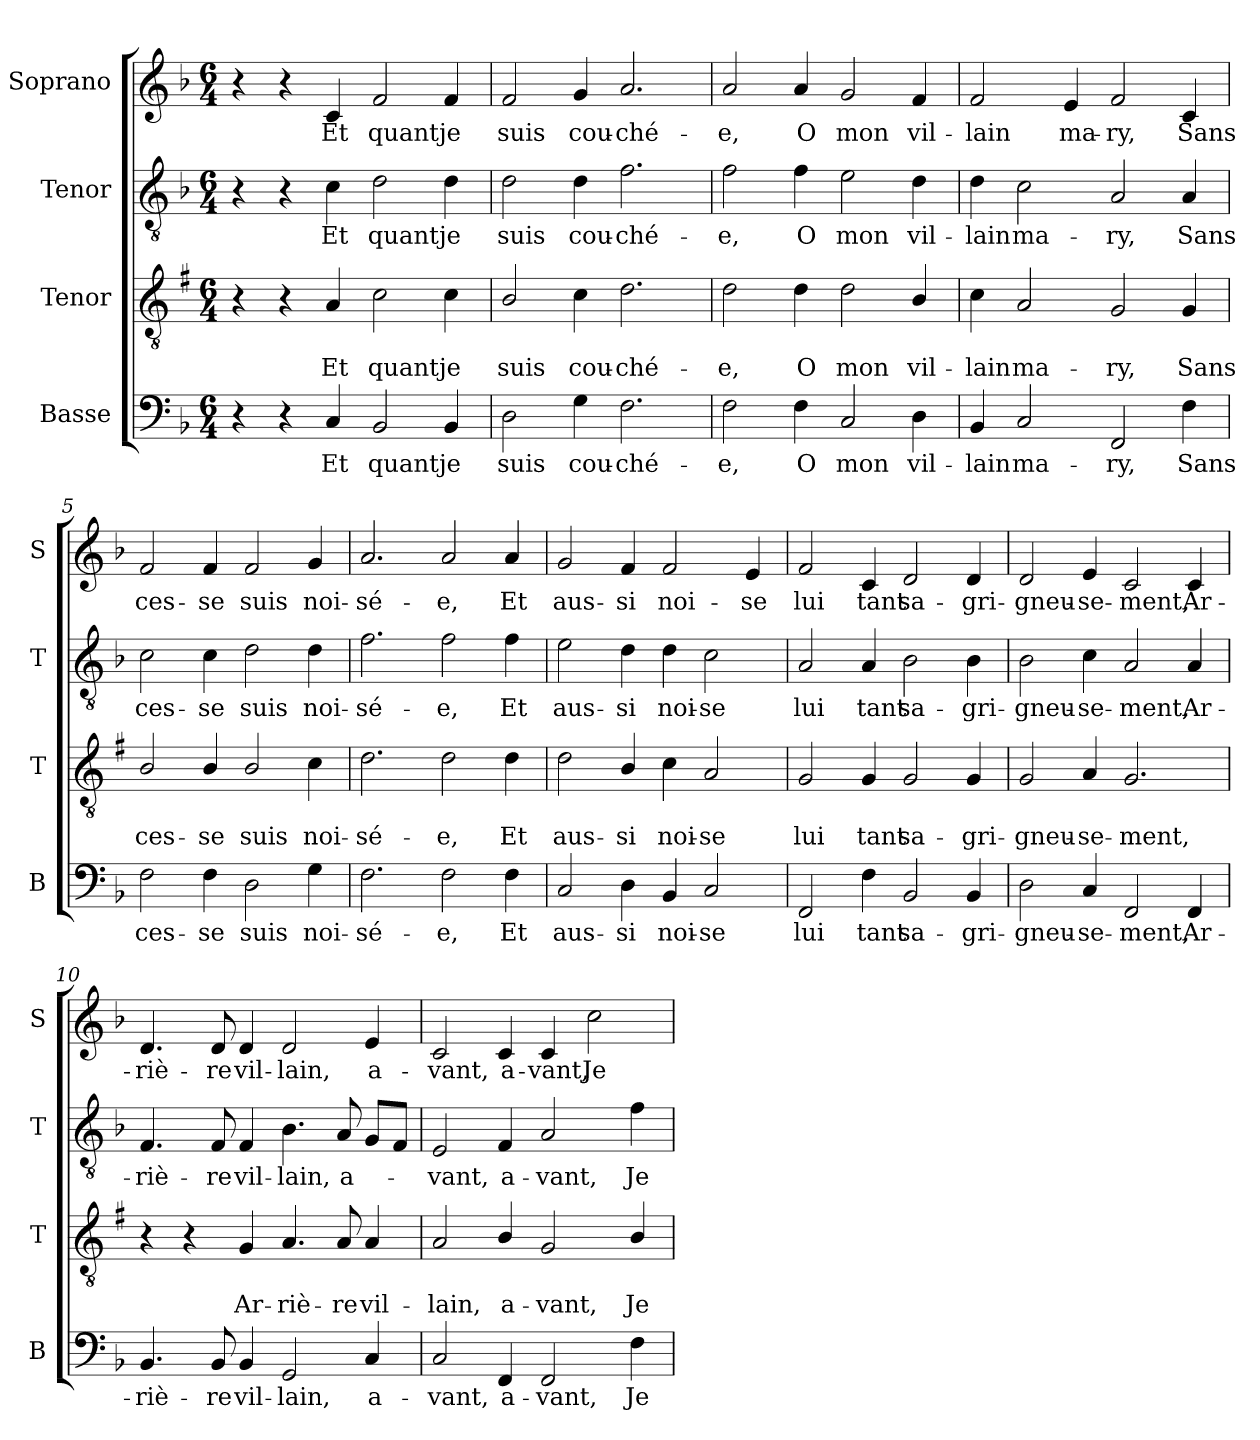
**kern	**text	**kern	**text	**text	**kern	**text	**kern	**text
*part4	*part4	*part3	*part3	*part3	*part2	*part2	*part1	*part1
*staff4	*staff4	*staff3	*staff3	*staff3	*staff2	*staff2	*staff1	*staff1
*I"Basse	*	*I"Tenor	*	*	*I"Tenor	*	*I"Soprano	*
*I'B	*	*I'T	*	*	*I'T	*	*I'S	*
*clefF4	*	*clefGv2	*	*	*clefGv2	*	*clefG2	*
*	*	*ITrd1c2	*	*	*	*	*	*
*k[b-]	*	*k[b-]	*	*	*k[b-]	*	*k[b-]	*
*F:	*	*F:	*	*	*F:	*	*F:	*
*M6/4	*	*M6/4	*	*	*M6/4	*	*M6/4	*
=1	=1	=1	=1	=1	=1	=1	=1	=1
4r	.	4r	.	.	4r	.	4r	.
4r	.	4r	.	.	4r	.	4r	.
4C/	Et	4G/	.	Et	4c\	Et	4c/	Et
2BB-/	quant	2B-\	.	quant	2d\	quant	2f/	quant
4BB-/	je	4B-\	.	je	4d\	je	4f/	je
=2	=2	=2	=2	=2	=2	=2	=2	=2
2D\	suis	2A/	.	suis	2d\	suis	2f/	suis
4G\	cou-	4B-\	.	cou-	4d\	cou-	4g/	cou-
2.F\	-ché-	2.c\	.	-ché-	2.f\	-ché-	2.a/	-ché-
=3	=3	=3	=3	=3	=3	=3	=3	=3
2F\	-e,	2c\	.	-e,	2f\	-e,	2a/	-e,
4F\	O	4c\	.	O	4f\	O	4a/	O
2C/	mon	2c\	.	mon	2e\	mon	2g/	mon
4D\	vil-	4A/	.	vil-	4d\	vil-	4f/	vil-
=4	=4	=4	=4	=4	=4	=4	=4	=4
4BB-/	-lain	4B-\	.	-lain	4d\	-lain	2f/	-lain
2C/	ma-	2G/	.	ma-	2c\	ma-	.	.
.	.	.	.	.	.	.	4e/	ma-
2FF/	-ry,	2F/	.	-ry,	2A/	-ry,	2f/	-ry,
4F\	Sans	4F/	.	Sans	4A/	Sans	4c/	Sans
!!LO:LB:g=z
=5	=5	=5	=5	=5	=5	=5	=5	=5
2F\	ces-	2A/	.	ces-	2c\	ces-	2f/	ces-
4F\	-se	4A/	.	-se	4c\	-se	4f/	-se
2D\	suis	2A/	.	suis	2d\	suis	2f/	suis
4G\	noi-	4B-\	.	noi-	4d\	noi-	4g/	noi-
=6	=6	=6	=6	=6	=6	=6	=6	=6
2.F\	-sé-	2.c\	.	-sé-	2.f\	-sé-	2.a/	-sé-
2F\	-e,	2c\	.	-e,	2f\	-e,	2a/	-e,
4F\	Et	4c\	.	Et	4f\	Et	4a/	Et
=7	=7	=7	=7	=7	=7	=7	=7	=7
2C/	aus-	2c\	.	aus-	2e\	aus-	2g/	aus-
4D\	-si	4A/	.	-si	4d\	-si	4f/	-si
4BB-/	noi-	4B-\	.	noi-	4d\	noi-	2f/	noi-
2C/	-se	2G/	.	-se	2c\	-se	.	.
.	.	.	.	.	.	.	4e/	-se
=8	=8	=8	=8	=8	=8	=8	=8	=8
2FF/	lui	2F/	.	lui	2A/	lui	2f/	lui
4F\	tant	4F/	.	tant	4A/	tant	4c/	tant
2BB-/	sa-	2F/	.	sa-	2B-\	sa-	2d/	sa-
4BB-/	-gri-	4F/	.	-gri-	4B-\	-gri-	4d/	-gri-
!!LO:LB:g=z
=9	=9	=9	=9	=9	=9	=9	=9	=9
2D\	-gneu-	2F/	.	-gneu-	2B-\	-gneu-	2d/	-gneu-
4C/	-se-	4G/	.	-se-	4c\	-se-	4e/	-se-
2FF/	-ment,	2.F/	.	-ment,	2A/	-ment,	2c/	-ment,
4FF/	Ar-	.	.	.	4A/	Ar-	4c/	Ar-
=10	=10	=10	=10	=10	=10	=10	=10	=10
4.BB-/	-riè-	4r	.	.	4.F/	-riè-	4.d/	-riè-
.	.	4r	.	.	.	.	.	.
8BB-/	-re	.	.	.	8F/	-re	8d/	-re
4BB-/	vil-	4F/	.	Ar-	4F/	vil-	4d/	vil-
2GG/	-lain,	4.G/	.	-riè-	4.B-\	-lain,	2d/	-lain,
.	.	8G/	.	-re	8A/	a-	.	.
4C/	a-	4G/	.	vil-	8G/L	.	4e/	a-
.	.	.	.	.	8F/J	.	.	.
=11	=11	=11	=11	=11	=11	=11	=11	=11
2C/	-vant,	2G/	.	-lain,	2E/	-vant,	2c/	-vant,
4FF/	a-	4A/	.	a-	4F/	a-	4c/	a-
2FF/	-vant,	2F/	.	-vant,	2A/	-vant,	4c/	-vant,
.	.	.	.	.	.	.	2cc\	Je
4F\	Je	4A/	.	Je	4f\	Je	.	.
=	=	=	=	=	=	=	=	=
*-	*-	*-	*-	*-	*-	*-	*-	*-
